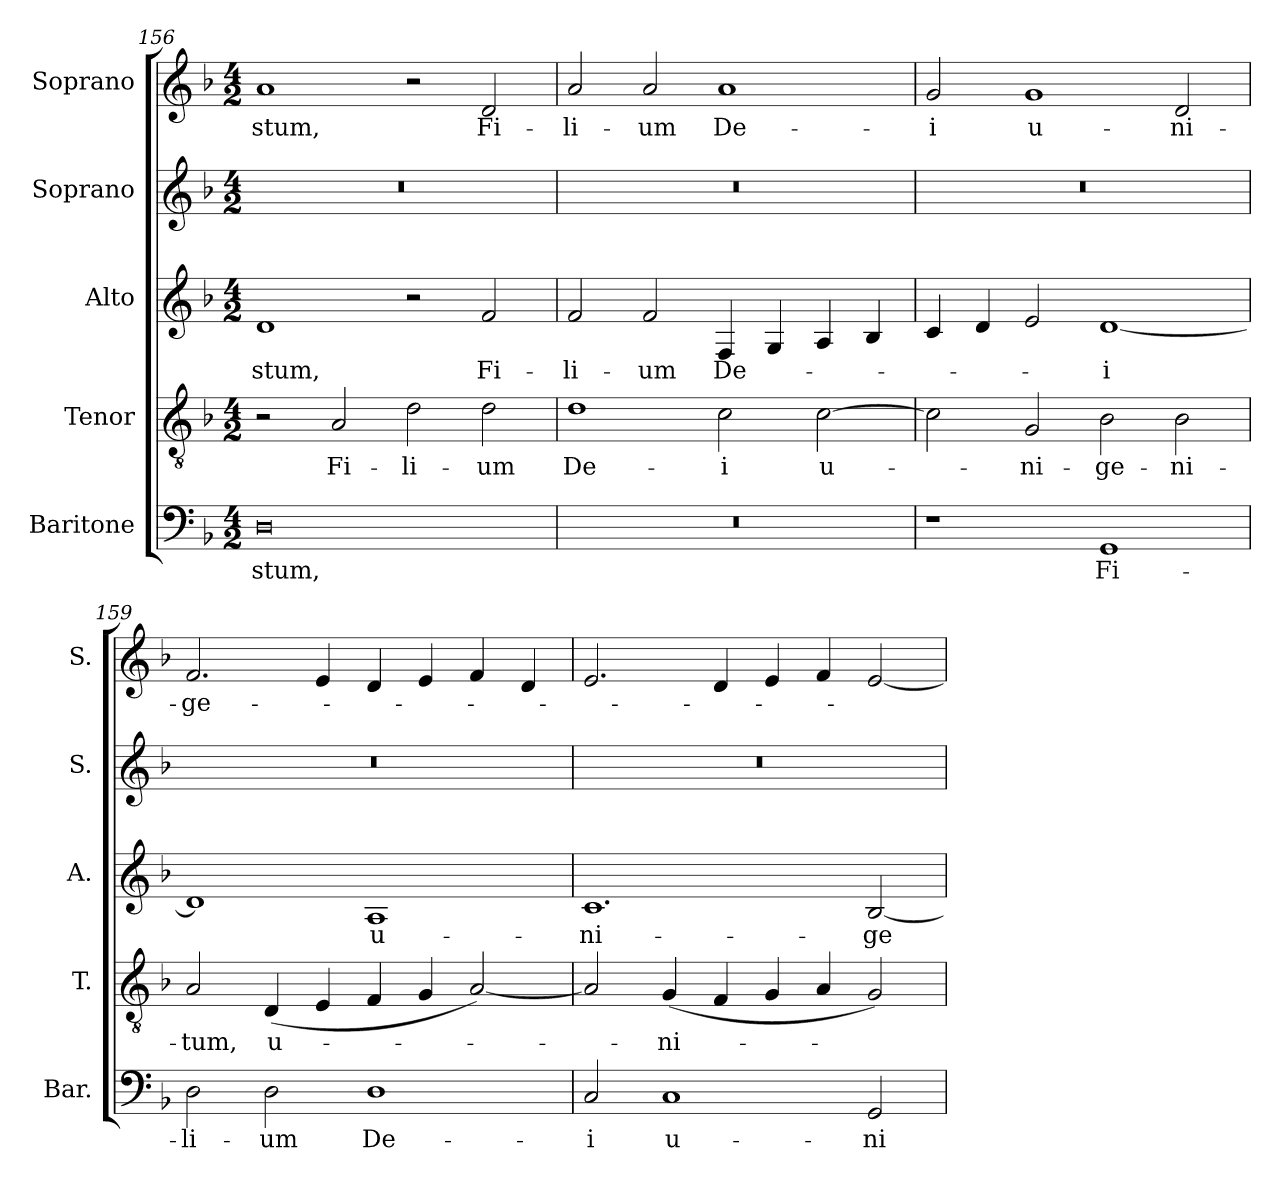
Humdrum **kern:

**kern	**text	**kern	**text	**kern	**text	**kern	**kern	**text
*part5	*part5	*part4	*part4	*part3	*part3	*part2	*part1	*part1
*staff5	*staff5	*staff4	*staff4	*staff3	*staff3	*staff2	*staff1	*staff1
*I"Baritone	*	*I"Tenor	*	*I"Alto	*	*I"Soprano	*I"Soprano	*
*I'Bar.	*	*I'T.	*	*I'A.	*	*I'S.	*I'S.	*
*clefF4	*	*clefGv2	*	*clefG2	*	*clefG2	*clefG2	*
*	*	*ITrd7c12	*	*	*	*	*	*
*k[b-]	*	*k[b-]	*	*k[b-]	*	*k[b-]	*k[b-]	*
*F:	*	*F:	*	*F:	*	*F:	*F:	*
*M4/2	*	*M4/2	*	*M4/2	*	*M4/2	*M4/2	*
=156	=156	=156	=156	=156	=156	=156	=156	=156
!	!LO:LY:b:color=#000000	!	!	!	!	!	!	!
!	!	!	!	!	!LO:LY:b:color=#000000	!LO:N:vis=1	!	!
!	!	!	!	!	!	!	!	!LO:LY:b:color=#000000
0Di	-stum,	2r	.	1di	-stum,	0r	1ai	-stum,
!	!	!	!LO:LY:b:color=#000000	!	!	!	!	!
.	.	2AAi/	Fi-	.	.	.	.	.
!	!	!	!LO:LY:b:color=#000000	!	!	!	!	!
.	.	2Di\	-li-	2r	.	.	2r	.
!	!	!	!LO:LY:b:color=#000000	!	!	!	!	!
!	!	!	!	!	!LO:LY:b:color=#000000	!	!	!
!	!	!	!	!	!	!	!	!LO:LY:b:color=#000000
.	.	2Di\	-um	2fi/	Fi-	.	2di/	Fi-
=157	=157	=157	=157	=157	=157	=157	=157	=157
!LO:N:vis=1	!	!	!	!	!	!	!	!
!	!	!	!LO:LY:b:color=#000000	!	!	!	!	!
!	!	!	!	!	!LO:LY:b:color=#000000	!LO:N:vis=1	!	!
!	!	!	!	!	!	!	!	!LO:LY:b:color=#000000
0r	.	1Di	De-	2fi/	-li-	0r	2ai/	-li-
!	!	!	!	!	!LO:LY:b:color=#000000	!	!	!
!	!	!	!	!	!	!	!	!LO:LY:b:color=#000000
.	.	.	.	2fi/	-um	.	2ai/	-um
!	!	!	!LO:LY:b:color=#000000	!	!	!	!	!
!	!	!	!	!	!LO:LY:b:color=#000000	!	!	!
!	!	!	!	!	!	!	!	!LO:LY:b:color=#000000
.	.	2Ci\	-i	4Fi/	De-	.	1ai	De-
.	.	.	.	4Gi/	.	.	.	.
!	!	!	!LO:LY:b:color=#000000	!	!	!	!	!
.	.	[2Ci\	u-	4Ai/	.	.	.	.
.	.	.	.	4B-i/	.	.	.	.
!!LO:PB:g=z
=158	=158	=158	=158	=158	=158	=158	=158	=158
!	!	!	!	!	!	!LO:N:vis=1	!	!
!	!	!	!	!	!	!	!	!LO:LY:b:color=#000000
1r	.	2Ci\]	.	4ci/	.	0r	2gi/	-i
.	.	.	.	4di/	.	.	.	.
!	!	!	!LO:LY:b:color=#000000	!	!	!	!	!
!	!	!	!	!	!	!	!	!LO:LY:b:color=#000000
.	.	2GGi/	-ni-	2ei/	.	.	1gi	u-
!	!LO:LY:b:color=#000000	!	!	!	!	!	!	!
!	!	!	!LO:LY:b:color=#000000	!	!	!	!	!
!	!	!	!	!	!LO:LY:b:color=#000000	!	!	!
1GGi	Fi-	2BB-i\	-ge-	[1di	-i	.	.	.
!	!	!	!LO:LY:b:color=#000000	!	!	!	!	!
!	!	!	!	!	!	!	!	!LO:LY:b:color=#000000
.	.	2BB-i\	-ni-	.	.	.	2di/	-ni-
=159	=159	=159	=159	=159	=159	=159	=159	=159
!	!LO:LY:b:color=#000000	!	!	!	!	!	!	!
!	!	!	!LO:LY:b:color=#000000	!	!	!LO:N:vis=1	!	!
!	!	!	!	!	!	!	!	!LO:LY:b:color=#000000
2Di\	-li-	2AAi/	-tum,	1di]	.	0r	2.fi/	-ge-
!	!LO:LY:b:color=#000000	!	!	!	!	!	!	!
!	!	!	!LO:LY:b:color=#000000	!	!	!	!	!
2Di\	-um	(4DDi/	u-	.	.	.	.	.
.	.	4EEi/	.	.	.	.	4ei/	.
!	!LO:LY:b:color=#000000	!	!	!	!	!	!	!
!	!	!	!	!	!LO:LY:b:color=#000000	!	!	!
1Di	De-	4FFi/	.	1Ai	u-	.	4di/	.
.	.	4GGi/	.	.	.	.	4ei/	.
.	.	[2AAi/)	.	.	.	.	4fi/	.
.	.	.	.	.	.	.	4di/	.
=160	=160	=160	=160	=160	=160	=160	=160	=160
!	!LO:LY:b:color=#000000	!	!	!	!	!	!	!
!	!	!	!	!	!LO:LY:b:color=#000000	!LO:N:vis=1	!	!
2Ci/	-i	2AAi/]	.	1.ci	-ni-	0r	2.ei/	.
!	!LO:LY:b:color=#000000	!	!	!	!	!	!	!
!	!	!	!LO:LY:b:color=#000000	!	!	!	!	!
1Ci	u-	(4GGi/	-ni-	.	.	.	.	.
.	.	4FFi/	.	.	.	.	4di/	.
.	.	4GGi/	.	.	.	.	4ei/	.
.	.	4AAi/	.	.	.	.	4fi/	.
!	!LO:LY:b:color=#000000	!	!	!	!	!	!	!
!	!	!	!	!	!LO:LY:b:color=#000000	!	!	!
2GGi/	-ni-	2GGi/)	.	[2B-i/	-ge-	.	[2ei/	.
=	=	=	=	=	=	=	=	=
*-	*-	*-	*-	*-	*-	*-	*-	*-
